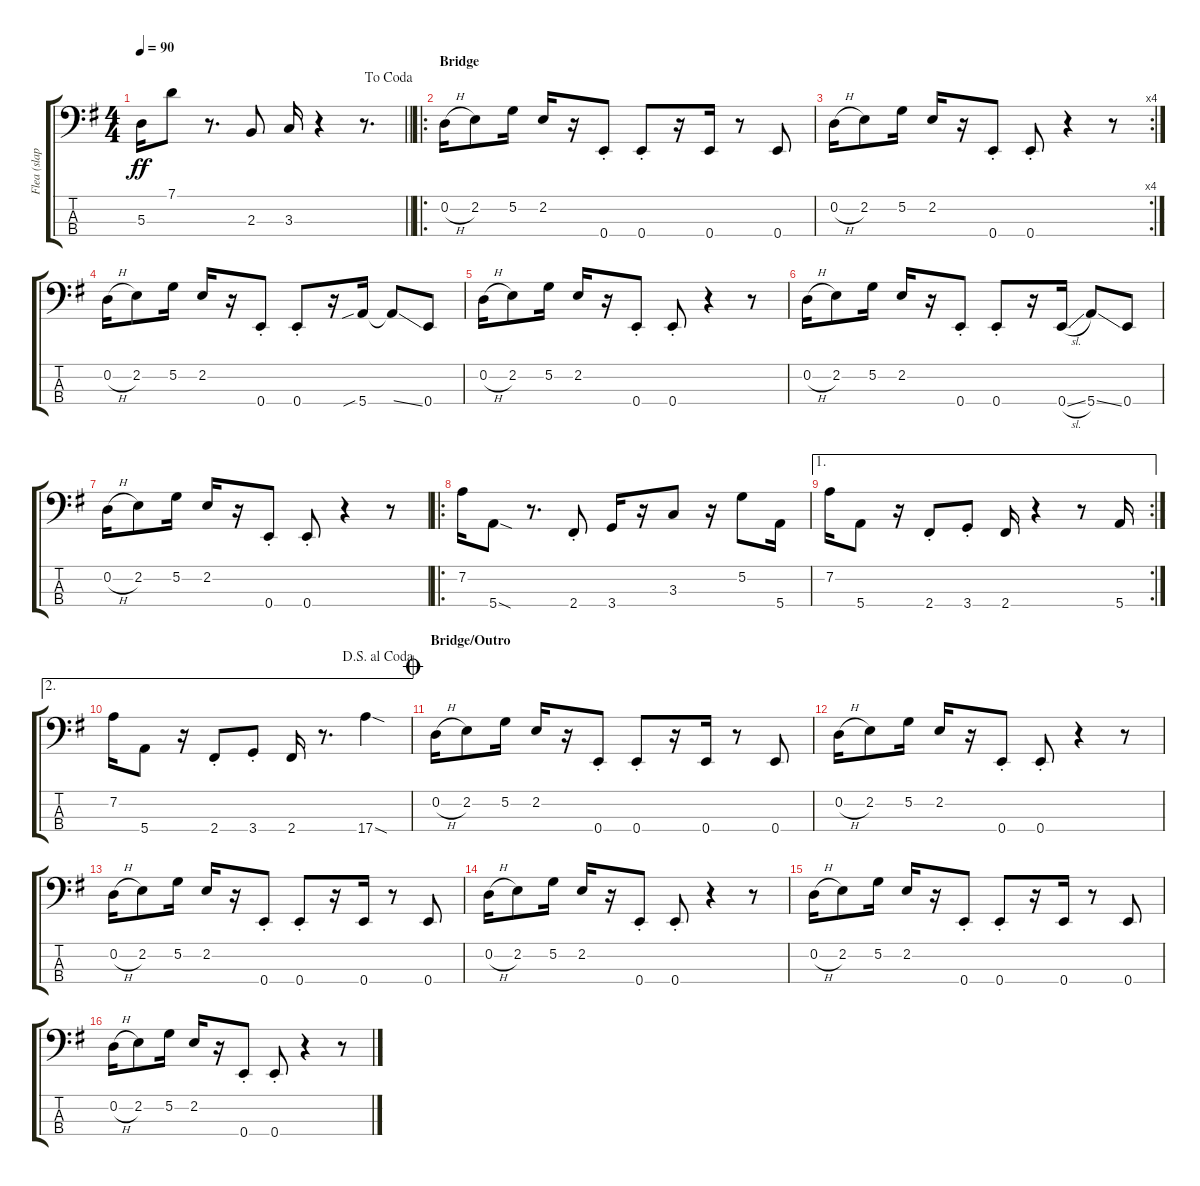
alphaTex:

\track ("Flea (slap)" "Flea (slap") {instrument slapbass2}
\staff {score tabs}
\tuning (G2 D2 A1 E1) {hide}
\ts (4 4)
\jump dacoda
\tempo 90
\clef f4
\barLineRight lightlight
\ks g
5.3.16{dy ff} 7.1.8 r.8{d} 2.3.8 3.3.16 r.4 r.8{d} |
\ro
\section ("" "Bridge")
0.2{h}.16 2.2.8 5.2.16 2.2.16 r.16 0.4{st}.8 0.4{st}.8 r.16 0.4.16 r.8 0.4.8 |
\rc 4
0.2{h}.16 2.2.8 5.2.16 2.2.16 r.16 0.4{st}.8 0.4{st}.8 r.4 r.8 |
0.2{h}.16 2.2.8 5.2.16 2.2.16 r.16 0.4{st}.8 0.4{st}.8 r.16 5.4{sib}.16 5.4{ss t}.8 0.4.8 |
0.2{h}.16 2.2.8 5.2.16 2.2.16 r.16 0.4{st}.8 0.4{st}.8 r.4 r.8 |
0.2{h}.16 2.2.8 5.2.16 2.2.16 r.16 0.4{st}.8 0.4{st}.8 r.16 0.4{sl}.16 5.4{ss}.8 0.4.8 |
0.2{h}.16 2.2.8 5.2.16 2.2.16 r.16 0.4{st}.8 0.4{st}.8 r.4 r.8 |
\ro
7.2.16 5.4{sod}.8 r.8{d} 2.4{st}.8 3.4.16 r.16 3.3.8 r.16 5.2.8 5.4.16 |
\ae 1
\rc 2
7.2.16 5.4.8 r.16 2.4{st}.8 3.4{st}.8 2.4.16 r.4 r.8 5.4.16 |
\ae 2
\jump dalsegnoalcoda
7.2.16 5.4.8 r.16 2.4{st}.8 3.4{st}.8 2.4.16 r.8{d} 17.4{sod}.4 |
\section ("" "Bridge/Outro")
\jump coda
0.2{h}.16 2.2.8 5.2.16 2.2.16 r.16 0.4{st}.8 0.4{st}.8 r.16 0.4.16 r.8 0.4.8 |
0.2{h}.16 2.2.8 5.2.16 2.2.16 r.16 0.4{st}.8 0.4{st}.8 r.4 r.8 |
0.2{h}.16 2.2.8 5.2.16 2.2.16 r.16 0.4{st}.8 0.4{st}.8 r.16 0.4.16 r.8 0.4.8 |
0.2{h}.16 2.2.8 5.2.16 2.2.16 r.16 0.4{st}.8 0.4{st}.8 r.4 r.8 |
0.2{h}.16 2.2.8 5.2.16 2.2.16 r.16 0.4{st}.8 0.4{st}.8 r.16 0.4.16 r.8 0.4.8 |
0.2{h}.16 2.2.8 5.2.16 2.2.16 r.16 0.4{st}.8 0.4{st}.8 r.4 r.8
